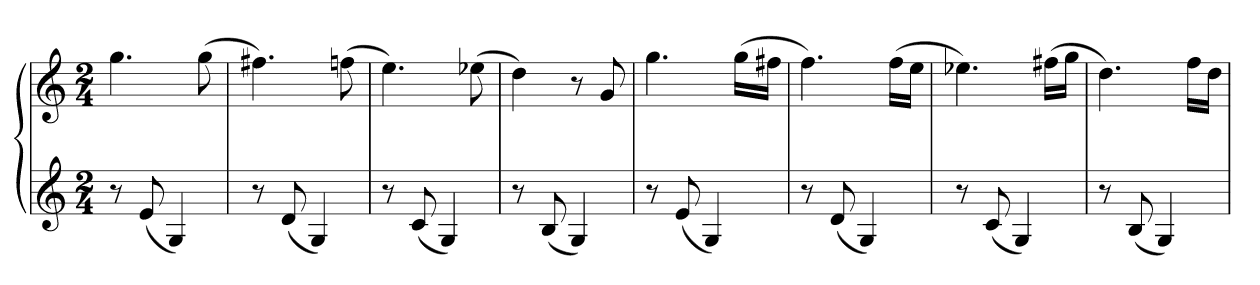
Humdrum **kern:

**kern	**kern
*part1	*part1
*staff2	*staff1
*M2/4	*M2/4
=	=
8r	4.gg
(8e	.
4G)	.
.	(8gg
=	=
8r	4.ff#X)
(8d	.
4G)	.
.	(8ffn
=	=
8r	4.ee)
(8c	.
4G)	.
.	(8ee-X
=	=
8r	4dd)
(8B	.
4G)	8r
.	8g
=	=
8r	4.gg
(8e	.
4G)	.
.	(16ggLL
.	16ff#XJJ
=	=
8r	4.ff)
(8d	.
4G)	.
.	(16ffLL
.	16eeJJ
=	=
8r	4.ee-X)
(8c	.
4G)	.
.	(16ff#XLL
.	16ggJJ
=	=
8r	4.dd)
(8B	.
4G)	.
.	16ffLL
.	16ddJJ
=	=
*-	*-
